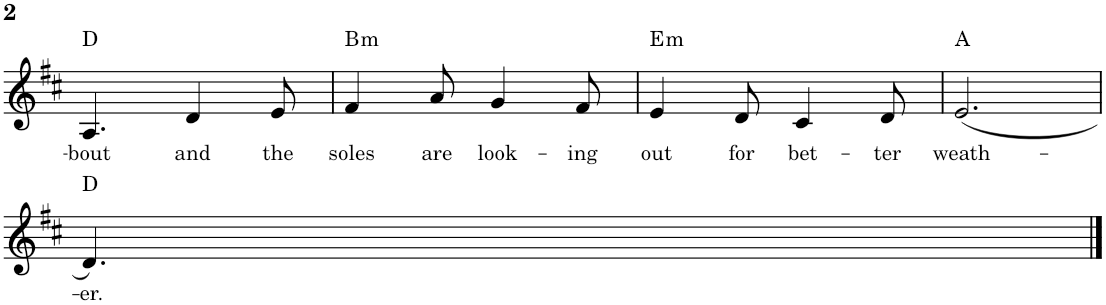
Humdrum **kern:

**kern	**text	**harte
*part1	*part1	*part1
*staff1	*staff1	*
*I"Voice	*	*
*I'V	*	*
!!LO:PB:g=z
*clefG2	*	*
*k[f#c#]	*	*
*M6/8	*	*
=28	=28	=28
!	!LO:LY:b	!
4.A/	-bout	D:maj
!	!LO:LY:b	!
4d/	and	.
!	!LO:LY:b	!
8e/	the	.
=29	=29	=29
!	!LO:LY:b	!LO:H:kt=m
4f#/	soles	B:min
!	!LO:LY:b	!
8a/	are	.
!	!LO:LY:b	!
4g/	look-	.
!	!LO:LY:b	!
8f#/	-ing	.
=30	=30	=30
!	!LO:LY:b	!LO:H:kt=m
4e/	out	E:min
!	!LO:LY:b	!
8d/	for	.
!	!LO:LY:b	!
4c#/	bet-	.
!	!LO:LY:b	!
8d/	-ter	.
=31	=31	=31
!	!LO:LY:b	!
(2.e/	weath-	A:maj
!!LO:LB:g=z
=32	=32	=32
!	!LO:LY:b	!
4.d/)	-er.	D:maj
==	==	==
*-	*-	*-
